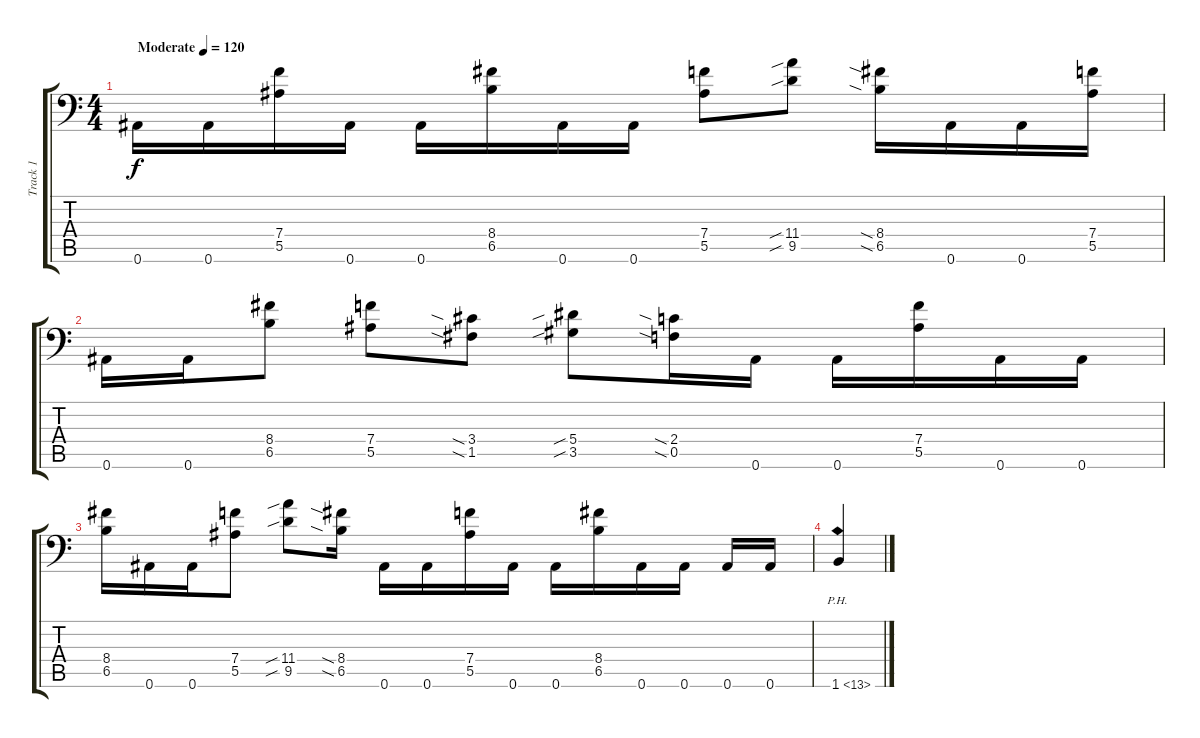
\track ("Track 1" "Track 1") {instrument distortionguitar}
\staff {score tabs}
\tuning (C4 G3 Eb3 Bb2 F2 Bb1) {hide}
\ts (4 4)
\tempo (120 "Moderate")
\clef f4
\ks c
0.6.16{dy f instrument distortionguitar} 0.6.16 (7.4 5.5).16 0.6.16 0.6.16 (8.4 6.5).16 0.6.16 0.6.16 (7.4 5.5).8 (11.4{sib} 9.5{sib}).8 (8.4{sia} 6.5{sia}).16 0.6.16 0.6.16 (7.4 5.5).16 |
0.6.16 0.6.16 (8.4 6.5).8 (7.4 5.5).8 (3.4{sia} 1.5{sia}).8 (5.4{sib} 3.5{sib}).8 (2.4{sia} 0.5{sia}).16 0.6.16 0.6.16 (7.4 5.5).16 0.6.16 0.6.16 |
(8.4 6.5).16 0.6.16 0.6.16 (7.4 5.5).8 (11.4{sib} 9.5{sib}).8 (8.4{sia} 6.5{sia}).16 0.6.16 0.6.16 (7.4 5.5).16 0.6.16 0.6.16 (8.4 6.5).16 0.6.16 0.6.16 0.6.16 0.6.16 |
1.6{ph 12}.4
